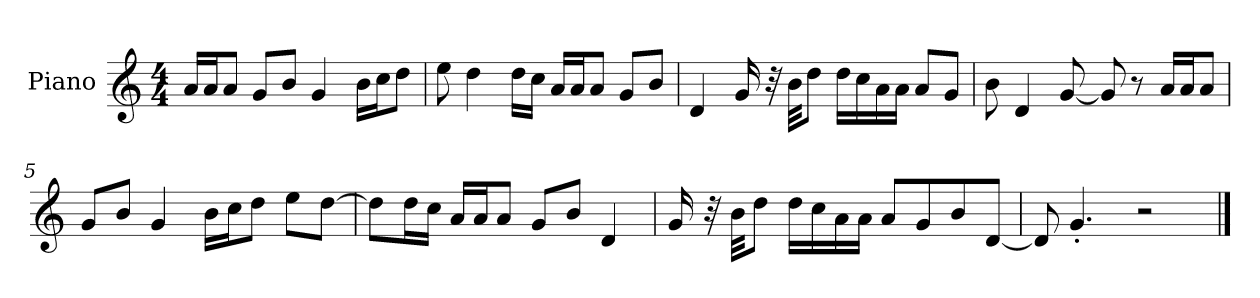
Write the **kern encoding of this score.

**kern
*part1
*staff1
*I"Piano
*I'P-no
*clefG2
*k[]
*M4/4
*MM90
=1
16a/LL
16a/J
8a/J
8g/L
8b/J
4g/
16b\LL
16cc\J
8dd\J
=2
8ee\
4dd\
16dd\LL
16cc\JJ
16a/LL
16a/J
8a/J
8g/L
8b/J
=3
4d/
16g/
32r
32b\KKL
8dd\J
16dd\LL
16cc\
16a\
16a\JJ
8a/L
8g/J
=4
8b\
4d/
[8g/
8g/]
8r
16a/LL
16a/J
8a/J
!!LO:LB:g=z
=5
8g/L
8b/J
4g/
16b\LL
16cc\J
8dd\J
8ee\L
[8dd\J
=6
8dd\L]
16dd\L
16cc\JJ
16a/LL
16a/J
8a/J
8g/L
8b/J
4d/
=7
16g/
32r
32b\KKL
8dd\J
16dd\LL
16cc\
16a\
16a\JJ
8a/L
8g/
8b/
[8d/J
=8
8d/]
4.g'/
2r
==
*-
